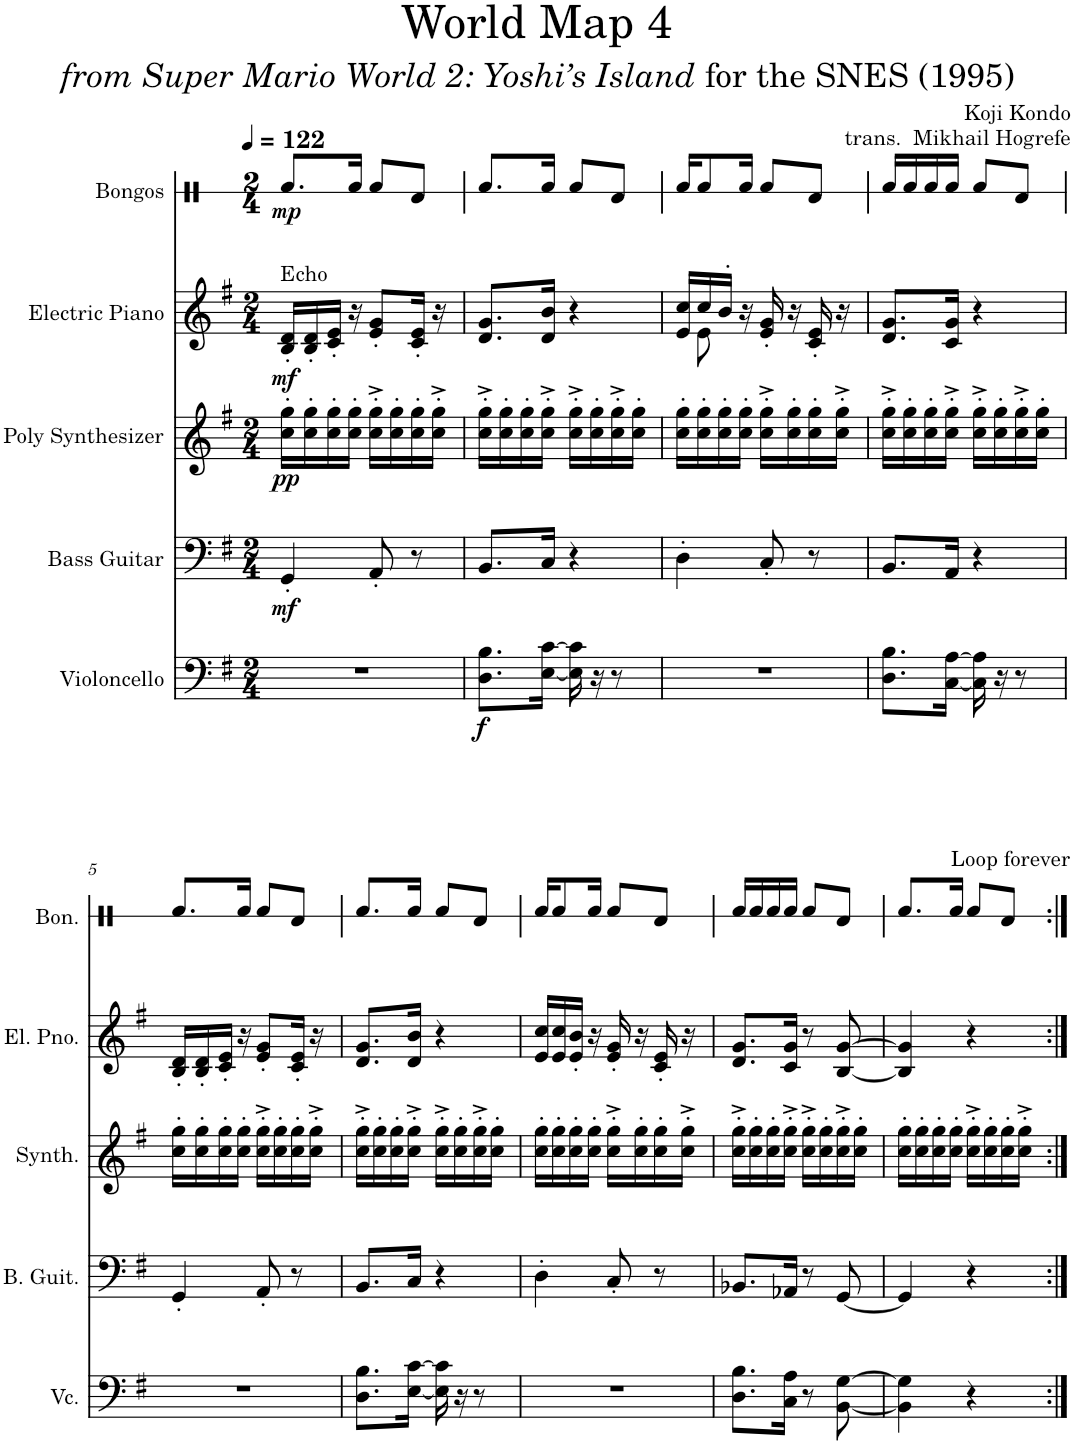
**kern	**dynam	**kern	**dynam	**kern	**dynam	**kern	**dynam	**kern	**dynam	**kern	**dynam
*part6	*part6	*part5	*part5	*part4	*part4	*part3	*part3	*part2	*part2	*part1	*part1
*staff6	*staff6	*staff5	*staff5	*staff4	*staff4	*staff3	*staff3	*staff2	*staff2	*staff1	*staff1
*I"Violoncello	*	*I"Bass Guitar	*	*I"Poly Synthesizer	*	*I"Electric Piano 2	*	*I"Electric Piano	*	*I"Bongos	*
*I'Vc.	*	*I'B. Guit.	*	*I'Synth.	*	*I'El. Pno. 2	*	*I'El. Pno.	*	*I'Bon.	*
*	*	*	*	*	*	*stria5	*	*	*	*stria1	*
*clefF4	*	*clefF4	*	*clefG2	*	*clefG2	*	*clefG2	*	*clefX	*
*k[f#]	*	*k[f#]	*	*k[f#]	*	*k[f#]	*	*k[f#]	*	*k[]	*
*M2/4	*	*M2/4	*	*M2/4	*	*M2/4	*	*M2/4	*	*M2/4	*
*MM122	*	*MM122	*	*MM122	*	*MM122	*	*MM122	*	*MM122	*
=1	=1	=1	=1	=1	=1	=1	=1	=1	=1	=1	=1
!	!	!	!	!	!	!	!	!LO:TX:a:t=Echo	!	!	!
!	!	!	!LO:DY:b	!	!LO:DY:b	!	!	!	!LO:DY:b	!	!LO:DY:b
2r	.	4GG'/	mf	16cc\' 16gg\'LL	pp	32r	.	16B/' 16d/'LL	mf	8.Rf/L	mp
!	!	!	!	!	!	!	!LO:DY:b	!	!	!	!
.	.	.	.	.	.	16d'/LL	mp	.	.	.	.
.	.	.	.	16cc\' 16gg\'	.	.	.	16B/' 16d/'	.	.	.
.	.	.	.	.	.	16d'/	.	.	.	.	.
.	.	.	.	16cc\' 16gg\'	.	.	.	16c/' 16e/'JJ	.	.	.
.	.	.	.	.	.	16e'/JJ	.	.	.	.	.
.	.	.	.	16cc\' 16gg\'JJ	.	.	.	16r	.	16Rf/Jk	.
.	.	.	.	.	.	16r	.	.	.	.	.
.	.	8AA'/	.	16cc\'^ 16gg\'^LL	.	.	.	8e/' 8g/'L	.	8Rf/L	.
.	.	.	.	.	.	8g'/L	.	.	.	.	.
.	.	.	.	16cc\' 16gg\'	.	.	.	.	.	.	.
.	.	8r	.	16cc\' 16gg\'	.	.	.	16c/' 16e/'Jk	.	8Rd/J	.
.	.	.	.	.	.	16e'/Jk	.	.	.	.	.
.	.	.	.	16cc\'^ 16gg\'^JJ	.	.	.	16r	.	.	.
.	.	.	.	.	.	32r	.	.	.	.	.
=2	=2	=2	=2	=2	=2	=2	=2	=2	=2	=2	=2
!	!LO:DY:b	!	!	!	!	!	!	!	!	!	!
8.D\ 8.B\L	f	8.BB/L	.	16cc\'^ 16gg\'^LL	.	32r	.	8.d/ 8.g/L	.	8.Rf/L	.
.	.	.	.	.	.	8.g/L	.	.	.	.	.
.	.	.	.	16cc\' 16gg\'	.	.	.	.	.	.	.
.	.	.	.	16cc\' 16gg\'	.	.	.	.	.	.	.
[16E\ [16c\Jk	.	16C/Jk	.	16cc\'^ 16gg\'^JJ	.	.	.	16d/ 16b/Jk	.	16Rf/Jk	.
.	.	.	.	.	.	16b/Jk	.	.	.	.	.
16E\] 16c\]	.	4r	.	16cc\'^ 16gg\'^LL	.	.	.	4r	.	8Rf/L	.
!	!	!	!	!	!	!LO:N:vis=8	!	!	!	!	!
.	.	.	.	.	.	8..r	.	.	.	.	.
16r	.	.	.	16cc\' 16gg\'	.	.	.	.	.	.	.
8r	.	.	.	16cc\'^ 16gg\'^	.	.	.	.	.	8Rd/J	.
.	.	.	.	16cc\' 16gg\'JJ	.	.	.	.	.	.	.
=3	=3	=3	=3	=3	=3	=3	=3	=3	=3	=3	=3
*	*	*	*	*	*	*	*	*^	*	*	*
2r	.	4D'\	.	16cc\' 16gg\'LL	.	32r	.	16e/ 16cc/LL	16ryy	.	16Rf/KL	.
.	.	.	.	.	.	16cc\LL	.	.	.	.	.	.
.	.	.	.	16cc\' 16gg\'	.	.	.	16cc/	8e\	.	8Rf/	.
.	.	.	.	.	.	16cc\	.	.	.	.	.	.
.	.	.	.	16cc\' 16gg\'	.	.	.	16b'/JJ	.	.	.	.
.	.	.	.	.	.	16b'\JJ	.	.	.	.	.	.
.	.	.	.	16cc\' 16gg\'JJ	.	.	.	16r	4ryy	.	16Rf/Jk	.
.	.	.	.	.	.	16r	.	.	.	.	.	.
.	.	8C'/	.	16cc\'^ 16gg\'^LL	.	.	.	16e/' 16g/'	.	.	8Rf/L	.
.	.	.	.	.	.	16g'	.	.	.	.	.	.
.	.	.	.	16cc\' 16gg\'	.	.	.	16r	.	.	.	.
.	.	.	.	.	.	16r	.	.	.	.	.	.
.	.	8r	.	16cc\' 16gg\'	.	.	.	16c/' 16e/'	.	.	8Rd/J	.
.	.	.	.	.	.	16e'	.	.	.	.	.	.
.	.	.	.	16cc\'^ 16gg\'^JJ	.	.	.	16r	16ryy	.	.	.
.	.	.	.	.	.	32r	.	.	.	.	.	.
*	*	*	*	*	*	*	*	*v	*v	*	*	*
=4	=4	=4	=4	=4	=4	=4	=4	=4	=4	=4	=4
8.D\ 8.B\L	.	8.BB/L	.	16cc\'^ 16gg\'^LL	.	32r	.	8.d/ 8.g/L	.	16Rf/LL	.
.	.	.	.	.	.	8.g/L	.	.	.	.	.
.	.	.	.	16cc\' 16gg\'	.	.	.	.	.	16Rf/	.
.	.	.	.	16cc\' 16gg\'	.	.	.	.	.	16Rf/	.
[16C\ [16A\Jk	.	16AA/Jk	.	16cc\'^ 16gg\'^JJ	.	.	.	16c/ 16g/Jk	.	16Rf/JJ	.
.	.	.	.	.	.	16g/Jk	.	.	.	.	.
16C\] 16A\]	.	4r	.	16cc\'^ 16gg\'^LL	.	.	.	4r	.	8Rf/L	.
!	!	!	!	!	!	!LO:N:vis=8	!	!	!	!	!
.	.	.	.	.	.	8..r	.	.	.	.	.
16r	.	.	.	16cc\' 16gg\'	.	.	.	.	.	.	.
8r	.	.	.	16cc\'^ 16gg\'^	.	.	.	.	.	8Rd/J	.
.	.	.	.	16cc\' 16gg\'JJ	.	.	.	.	.	.	.
!!LO:LB:g=z
=5	=5	=5	=5	=5	=5	=5	=5	=5	=5	=5	=5
2r	.	4GG'/	.	16cc\' 16gg\'LL	.	32r	.	16B/' 16d/'LL	.	8.Rf/L	.
.	.	.	.	.	.	16d'/LL	.	.	.	.	.
.	.	.	.	16cc\' 16gg\'	.	.	.	16B/' 16d/'	.	.	.
.	.	.	.	.	.	16d'/	.	.	.	.	.
.	.	.	.	16cc\' 16gg\'	.	.	.	16c/' 16e/'JJ	.	.	.
.	.	.	.	.	.	16e'/JJ	.	.	.	.	.
.	.	.	.	16cc\' 16gg\'JJ	.	.	.	16r	.	16Rf/Jk	.
.	.	.	.	.	.	16r	.	.	.	.	.
.	.	8AA'/	.	16cc\'^ 16gg\'^LL	.	.	.	8e/' 8g/'L	.	8Rf/L	.
.	.	.	.	.	.	8g'/L	.	.	.	.	.
.	.	.	.	16cc\' 16gg\'	.	.	.	.	.	.	.
.	.	8r	.	16cc\' 16gg\'	.	.	.	16c/' 16e/'Jk	.	8Rd/J	.
.	.	.	.	.	.	16e'/Jk	.	.	.	.	.
.	.	.	.	16cc\'^ 16gg\'^JJ	.	.	.	16r	.	.	.
.	.	.	.	.	.	32r	.	.	.	.	.
=6	=6	=6	=6	=6	=6	=6	=6	=6	=6	=6	=6
8.D\ 8.B\L	.	8.BB/L	.	16cc\'^ 16gg\'^LL	.	32r	.	8.d/ 8.g/L	.	8.Rf/L	.
.	.	.	.	.	.	8.g/L	.	.	.	.	.
.	.	.	.	16cc\' 16gg\'	.	.	.	.	.	.	.
.	.	.	.	16cc\' 16gg\'	.	.	.	.	.	.	.
[16E\ [16c\Jk	.	16C/Jk	.	16cc\'^ 16gg\'^JJ	.	.	.	16d/ 16b/Jk	.	16Rf/Jk	.
.	.	.	.	.	.	16b/Jk	.	.	.	.	.
16E\] 16c\]	.	4r	.	16cc\'^ 16gg\'^LL	.	.	.	4r	.	8Rf/L	.
!	!	!	!	!	!	!LO:N:vis=8	!	!	!	!	!
.	.	.	.	.	.	8..r	.	.	.	.	.
16r	.	.	.	16cc\' 16gg\'	.	.	.	.	.	.	.
8r	.	.	.	16cc\'^ 16gg\'^	.	.	.	.	.	8Rd/J	.
.	.	.	.	16cc\' 16gg\'JJ	.	.	.	.	.	.	.
=7	=7	=7	=7	=7	=7	=7	=7	=7	=7	=7	=7
2r	.	4D'\	.	16cc\' 16gg\'LL	.	32r	.	16e/ 16cc/LL	.	16Rf/KL	.
.	.	.	.	.	.	16cc\LL	.	.	.	.	.
.	.	.	.	16cc\' 16gg\'	.	.	.	16e/ 16cc/	.	8Rf/	.
.	.	.	.	.	.	16cc\	.	.	.	.	.
.	.	.	.	16cc\' 16gg\'	.	.	.	16e/' 16b/'JJ	.	.	.
.	.	.	.	.	.	16b'\JJ	.	.	.	.	.
.	.	.	.	16cc\' 16gg\'JJ	.	.	.	16r	.	16Rf/Jk	.
.	.	.	.	.	.	16r	.	.	.	.	.
.	.	8C'/	.	16cc\'^ 16gg\'^LL	.	.	.	16e/' 16g/'	.	8Rf/L	.
.	.	.	.	.	.	16g'	.	.	.	.	.
.	.	.	.	16cc\' 16gg\'	.	.	.	16r	.	.	.
.	.	.	.	.	.	16r	.	.	.	.	.
.	.	8r	.	16cc\' 16gg\'	.	.	.	16c/' 16e/'	.	8Rd/J	.
.	.	.	.	.	.	16e'	.	.	.	.	.
.	.	.	.	16cc\'^ 16gg\'^JJ	.	.	.	16r	.	.	.
.	.	.	.	.	.	32r	.	.	.	.	.
=8	=8	=8	=8	=8	=8	=8	=8	=8	=8	=8	=8
8.D\ 8.B\L	.	8.BB-X/L	.	16cc\'^ 16gg\'^LL	.	32r	.	8.d/ 8.g/L	.	16Rf/LL	.
.	.	.	.	.	.	8.g/L	.	.	.	.	.
.	.	.	.	16cc\' 16gg\'	.	.	.	.	.	16Rf/	.
.	.	.	.	16cc\' 16gg\'	.	.	.	.	.	16Rf/	.
16C\ 16A\Jk	.	16AA-X/Jk	.	16cc\'^ 16gg\'^JJ	.	.	.	16c/ 16g/Jk	.	16Rf/JJ	.
.	.	.	.	.	.	16g/Jk	.	.	.	.	.
8r	.	8r	.	16cc\'^ 16gg\'^LL	.	.	.	8r	.	8Rf/L	.
.	.	.	.	.	.	8r	.	.	.	.	.
.	.	.	.	16cc\' 16gg\'	.	.	.	.	.	.	.
[8BB\ [8G\	.	[8GG/	.	16cc\'^ 16gg\'^	.	.	.	[8B/ [8g/	.	8Rd/J	.
.	.	.	.	.	.	[16.g	.	.	.	.	.
.	.	.	.	16cc\' 16gg\'JJ	.	.	.	.	.	.	.
=9	=9	=9	=9	=9	=9	=9	=9	=9	=9	=9	=9
4BB\] 4G\]	.	4GG/]	.	16cc\' 16gg\'LL	.	32g_	.	4B/] 4g/]	.	8.Rf/L	.
.	.	.	.	.	.	4g]	.	.	.	.	.
.	.	.	.	16cc\' 16gg\'	.	.	.	.	.	.	.
.	.	.	.	16cc\' 16gg\'	.	.	.	.	.	.	.
.	.	.	.	16cc\' 16gg\'JJ	.	.	.	.	.	16Rf/Jk	.
!	!	!	!	!	!	!	!	!	!	!LO:TX:a:t=Loop forever	!
4r	.	4r	.	16cc\'^ 16gg\'^LL	.	.	.	4r	.	8Rf/L	.
.	.	.	.	.	.	32r	.	.	.	.	.
.	.	.	.	16cc\' 16gg\'	.	16r	.	.	.	.	.
.	.	.	.	16cc\' 16gg\'	.	8r	.	.	.	8Rd/J	.
.	.	.	.	16cc\'^ 16gg\'^JJ	.	.	.	.	.	.	.
=:|!	=:|!	=:|!	=:|!	=:|!	=:|!	=:|!	=:|!	=:|!	=:|!	=:|!	=:|!
*-	*-	*-	*-	*-	*-	*-	*-	*-	*-	*-	*-
